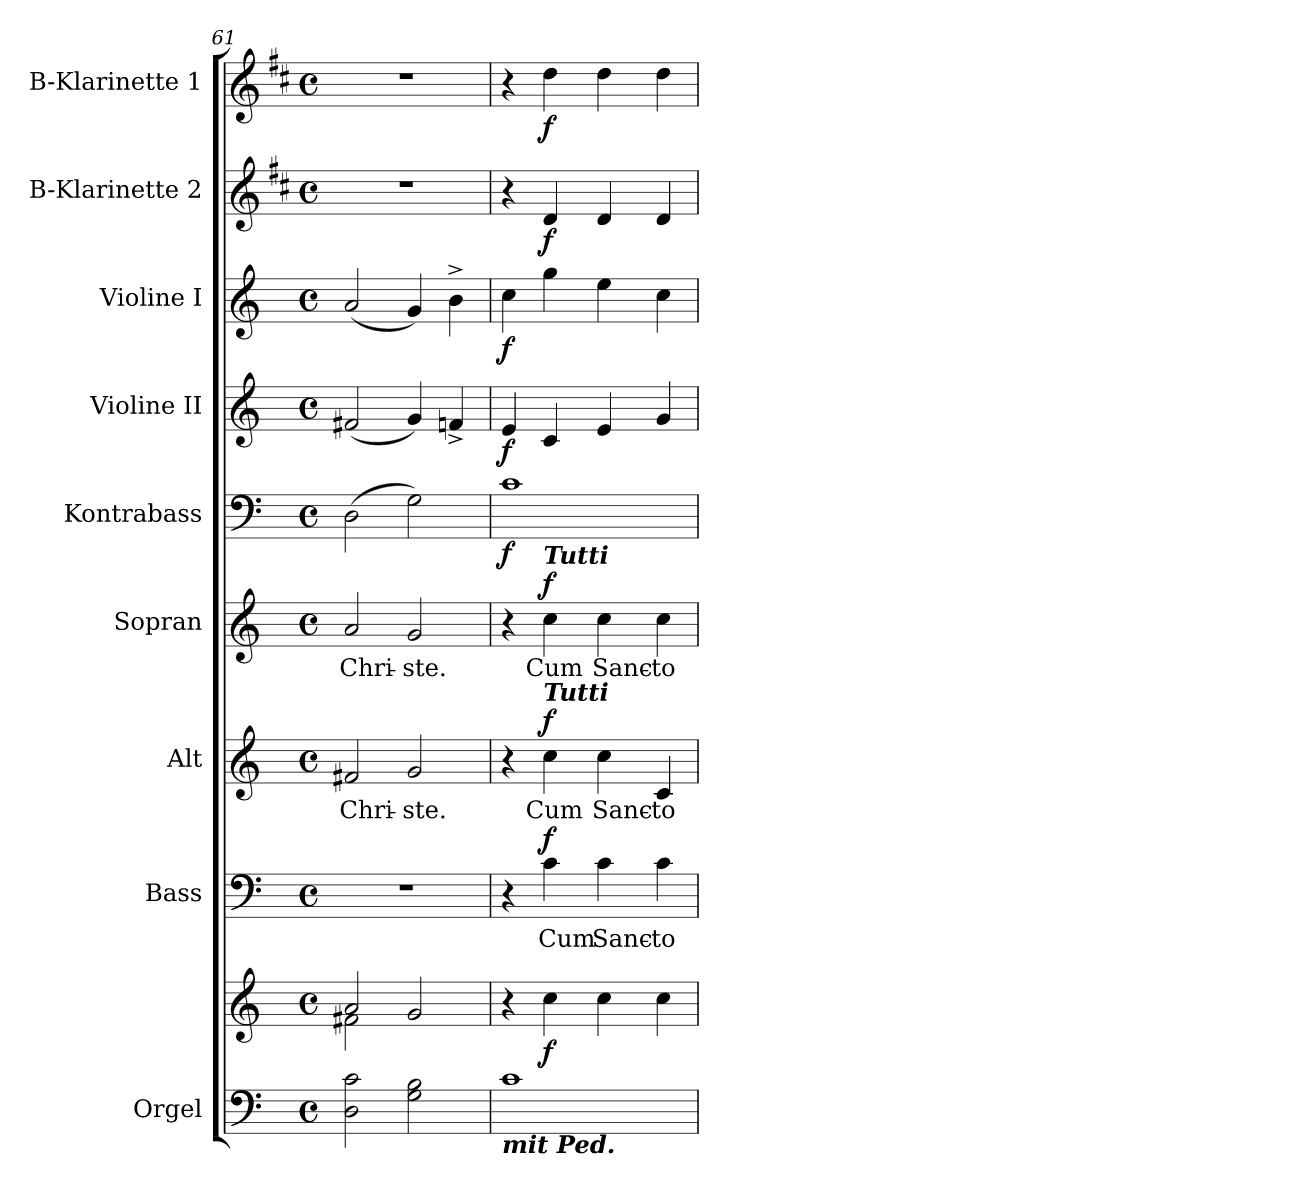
**kern	**kern	**dynam	**kern	**text	**dynam	**kern	**text	**dynam	**kern	**text	**dynam	**kern	**dynam	**kern	**dynam	**kern	**dynam	**kern	**dynam	**kern	**dynam
*part9	*part9	*part9	*part8	*part8	*part8	*part7	*part7	*part7	*part6	*part6	*part6	*part5	*part5	*part4	*part4	*part3	*part3	*part2	*part2	*part1	*part1
*staff10	*staff9	*staff9/10	*staff8	*staff8	*staff8	*staff7	*staff7	*staff7	*staff6	*staff6	*staff6	*staff5	*staff5	*staff4	*staff4	*staff3	*staff3	*staff2	*staff2	*staff1	*staff1
*I"Orgel	*	*	*I"Bass	*	*	*I"Alt	*	*	*I"Sopran	*	*	*I"Kontrabass	*	*I"Violine II	*	*I"Violine I	*	*I"B-Klarinette 2	*	*I"B-Klarinette 1	*
*I'Org.	*	*	*I'B.	*	*	*I'A.	*	*	*I'S.	*	*	*I'Kb.	*	*I'Vl. II	*	*I'Vl. I	*	*I'B Kl. 2	*	*I'B Kl. 1	*
!!LO:PB:g=z
*clefF4	*clefG2	*	*clefF4	*	*	*clefG2	*	*	*clefG2	*	*	*clefF4	*	*clefG2	*	*clefG2	*	*clefG2	*	*clefG2	*
*	*	*	*	*	*	*	*	*	*	*	*	*ITrd7c12	*	*	*	*	*	*ITrd1c2	*	*ITrd1c2	*
*k[]	*k[]	*	*k[]	*	*	*k[]	*	*	*k[]	*	*	*k[]	*	*k[]	*	*k[]	*	*k[]	*	*k[]	*
*C:	*C:	*	*C:	*	*	*C:	*	*	*C:	*	*	*C:	*	*C:	*	*C:	*	*C:	*	*C:	*
*M4/4	*M4/4	*	*M4/4	*	*	*M4/4	*	*	*M4/4	*	*	*M4/4	*	*M4/4	*	*M4/4	*	*M4/4	*	*M4/4	*
*met(c)	*met(c)	*	*met(c)	*	*	*met(c)	*	*	*met(c)	*	*	*met(c)	*	*met(c)	*	*met(c)	*	*met(c)	*	*met(c)	*
=61	=61	=61	=61	=61	=61	=61	=61	=61	=61	=61	=61	=61	=61	=61	=61	=61	=61	=61	=61	=61	=61
*	*^	*	*	*	*	*	*	*	*	*	*	*	*	*	*	*	*	*	*	*	*
!	!	!	!	!	!	!	!	!LO:LY:b	!	!	!LO:LY:b	!	!	!	!	!	!	!	!	!	!	!
2D\ 2c\	2a/	2f#X\	.	1r	.	.	2f#X/	Chri-	.	2a/	Chri-	.	(>2DD\	.	(<2f#X/	.	(<2a/	.	1r	.	1r	.
!	!	!	!	!	!	!	!	!LO:LY:b	!	!	!LO:LY:b	!	!	!	!	!	!	!	!	!	!	!
2G\ 2B\	2g/	2ryy	.	.	.	.	2g/	-ste.	.	2g/	-ste.	.	2GG\)	.	4g/)	.	4g/)	.	.	.	.	.
.	.	.	.	.	.	.	.	.	.	.	.	.	.	.	4fn^</	.	4b^>\	.	.	.	.	.
*	*v	*v	*	*	*	*	*	*	*	*	*	*	*	*	*	*	*	*	*	*	*	*
=62	=62	=62	=62	=62	=62	=62	=62	=62	=62	=62	=62	=62	=62	=62	=62	=62	=62	=62	=62	=62	=62
!LO:TX:b:Bi:t=mit Ped.	!	!	!	!	!	!	!	!	!	!	!	!	!	!	!	!	!	!	!	!	!
!	!	!	!	!	!	!	!	!	!	!	!	!	!LO:DY:b	!	!LO:DY:b	!	!LO:DY:b	!	!	!	!
1c	4r	.	4r	.	.	4r	.	.	4r	.	.	1C	f	4e/	f	4cc\	f	4r	.	4r	.
!	!	!	!	!	!	!	!	!	!LO:TX:a:Bi:t=Tutti	!	!	!	!	!	!	!	!	!	!	!	!
!	!	!	!	!	!	!LO:TX:a:Bi:t=Tutti	!	!	!	!	!	!	!	!	!	!	!	!	!	!	!
!	!	!LO:DY:b	!	!LO:LY:b	!LO:DY:a	!	!LO:LY:b	!LO:DY:a	!	!LO:LY:b	!LO:DY:a	!	!	!	!	!	!	!	!LO:DY:b	!	!LO:DY:b
.	4cc\	f	4c\	Cum	f	4cc\	Cum	f	4cc\	Cum	f	.	.	4c/	.	4gg\	.	4c/	f	4cc\	f
!	!	!	!	!LO:LY:b	!	!	!LO:LY:b	!	!	!LO:LY:b	!	!	!	!	!	!	!	!	!	!	!
.	4cc\	.	4c\	Sanc-	.	4cc\	Sanc-	.	4cc\	Sanc-	.	.	.	4e/	.	4ee\	.	4c/	.	4cc\	.
!	!	!	!	!LO:LY:b	!	!	!LO:LY:b	!	!	!LO:LY:b	!	!	!	!	!	!	!	!	!	!	!
.	4cc\	.	4c\	-to	.	4c/	-to	.	4cc\	-to	.	.	.	4g/	.	4cc\	.	4c/	.	4cc\	.
=	=	=	=	=	=	=	=	=	=	=	=	=	=	=	=	=	=	=	=	=	=
*-	*-	*-	*-	*-	*-	*-	*-	*-	*-	*-	*-	*-	*-	*-	*-	*-	*-	*-	*-	*-	*-
